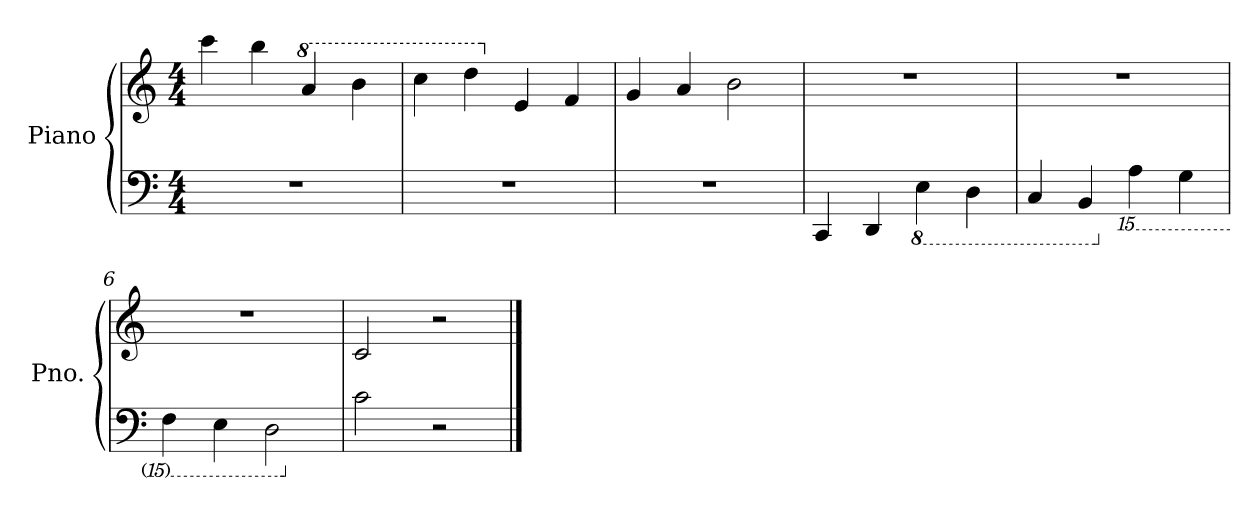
**kern	**kern
*part1	*part1
*staff2	*staff1
*I"Piano	*
*I'Pno.	*
*clefF4	*clefG2
*k[]	*k[]
*M4/4	*M4/4
=1	=1
1r	4ccc\
.	4bb\
*	*8va
.	4aa/
.	4bb\
=2	=2
1r	4ccc\
.	4ddd\
*	*X8va
*	*15ma
.	4eee/
.	4fff/
=3	=3
1r	4ggg/
.	4aaa/
.	2bbb\
=4	=4
*	*X15ma
4CC/	1r
4DD/	.
*8ba	*
4EE\	.
4DD\	.
=5	=5
4CC/	1r
4BBB/	.
*X8ba	*
*15ba	*
4AAA\	.
4GGG\	.
=6	=6
4FFF\	1r
4EEE\	.
2DDD\	.
=7	=7
*X15ba	*
2c\	2c/
2r	2r
==	==
*-	*-
